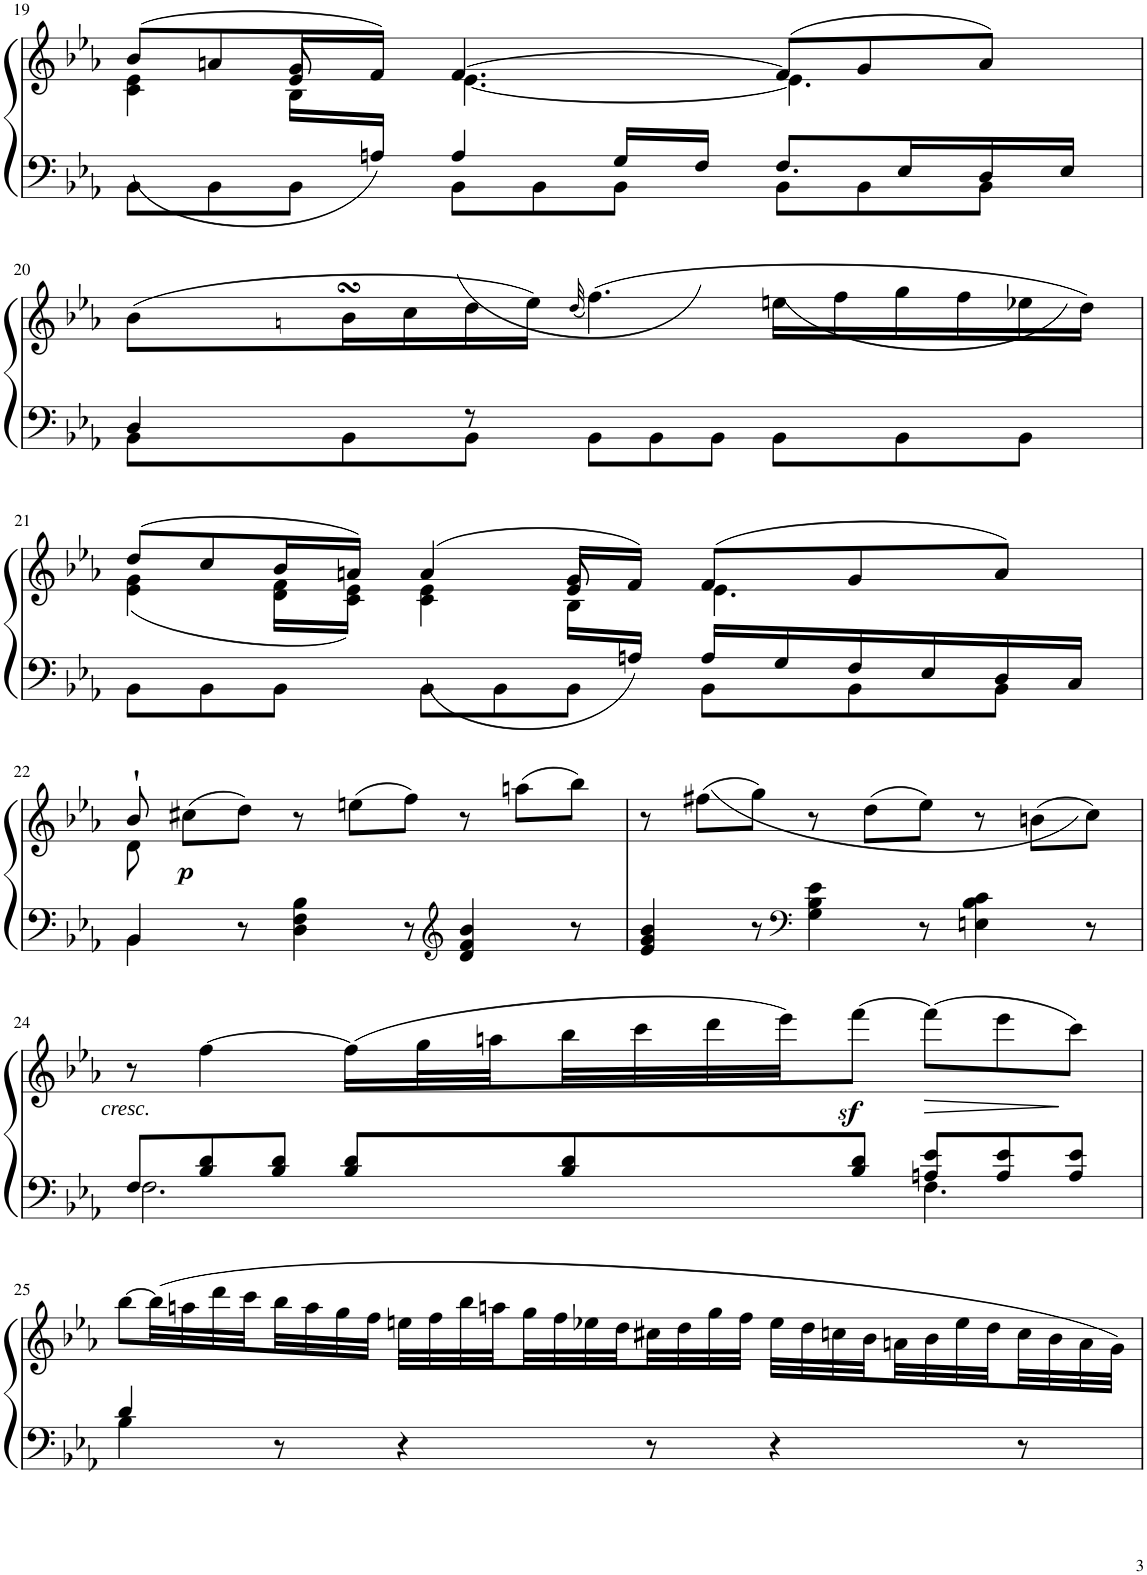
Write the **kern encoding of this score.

**kern	**kern	**dynam
*part1	*part1	*part1
*staff2	*staff1	*staff1/2
*I"Piano	*	*
*I'Pno	*	*
!!LO:PB:g=z
*clefF4	*clefG2	*
*k[b-e-a-]	*k[b-e-a-]	*
*M9/8	*M9/8	*
=19	=19	=19
*^	*^	*
*	*	*	*^	*
16ryy	8BB-\L	(8b-/L	(4c\ 4e-\	4ryy	.
.	8BB-\	8an/	.	.	.
.	8BB-\J	16g/L	16B-\LL	8e-/	.
16An/JJ)	.	16f/JJ)	2ryy	.	.
4A/	8BB-\L	[4.f/	.	[4.e-\	.
.	8BB-\	.	.	.	.
16G/LL	8BB-\J	.	.	.	.
16F/JJ	.	.	.	.	.
8.F/L	8BB-\L	(8f/L]	.	4.e-\]	.
.	.	.	4ryy	.	.
.	8BB-\	8g/	.	.	.
16E-/L	.	.	.	.	.
16D/	8BB-\J	8a/J)	.	.	.
16E-/JJ	.	.	16ryy	.	.
*	*	*	*v	*v	*
!!LO:LB:g=z
=20	=20	=20	=20	=20
4D/	8BB-\L	(8b-\L	16ryy	.
*	*	*	*Xtuplet	*
.	.	.	48cc!	.
.	.	.	48b-!	.
.	.	.	48an!	.
.	8BB-\	16b-sSSS\L	1ryy	.
.	.	16cc\	.	.
8r	8BB-\J	16dd\	.	.
.	.	16ee-\JJ)	.	.
.	.	(32qdd/	.	.
8BB-\L	2.ryy	(4.ff\)	.	.
8BB-\	.	.	.	.
8BB-\J	.	.	.	.
8BB-\L	.	16een\LL	.	.
.	.	16ff\	.	.
8BB-\	.	16gg\	.	.
.	.	16ff\	.	.
8BB-\J	.	16ee-X\	.	.
.	.	16dd\JJ)	.	.
!!LO:LB:g=z
=21	=21	=21	=21	=21
*	*	*	*^	*
8.ryy	8BB-\L	(8dd/L	(4e-\ 4g\	8ryy	.
*	*	*	*v	*v	*
.	8BB-\	8cc/	.	.
.	8BB-\J	16b-/L	16d\ 16f\LL	.
.	.	16an/JJ)	16c\ 16e-\JJ)	.
.	8BB-\L	(4a/	(4c\ 4e-\	.
.	8BB-\	.	.	.
*	*	*	*^	*
.	8BB-\J	16g/LL	16B-\LL	8e-/	.
16An/JJ)	.	16f/JJ)	4..ryy	.	.
16A/LL	8BB-\L	(8f/L	.	4.e-\	.
16G/	.	.	.	.	.
16F/	8BB-\	8g/	.	.	.
16E-/	.	.	.	.	.
16D/	8BB-\J	8a/J)	.	.	.
16C/JJ	.	.	.	.	.
*	*	*	*v	*v	*
!!LO:LB:g=z
=22	=22	=22	=22	=22
4BB-/	4BB-\	8b-'`/	8d'\	.
!	!	!	!	!LO:DY:b
.	.	(8cc#X\L	1ryy	p
8r	2..ryy	8dd\J)	.	.
4D\ 4F\ 4B-\	.	8r	.	.
.	.	(8een\L	.	.
8r	.	8ff\J)	.	.
*clefG2	*	*	*	*
4d/ 4f/ 4b-/	.	8r	.	.
.	.	(8aan\L	.	.
8r	.	8bb-\J)	.	.
*v	*v	*	*	*
*	*v	*v	*
=23	=23	=23
4e-/ 4g/ 4b-/	8r	.
.	(8ff#X\L	.
8r	8gg\J)	.
*clefF4	*	*
4G\ 4B-\ 4e-\	8r	.
.	(8dd\L	.
8r	8ee-\J)	.
4En\ 4B-\ 4c\	8r	.
.	(8bn\L	.
8r	8cc\J)	.
!!LO:LB:g=z
=24	=24	=24
*^	*	*
!	!	!	!LO:DY:b
8F/L	2.F\	8r	other-dynamics
8B-/ 8d/	.	[4ff\	.
8B-/ 8d/J	.	.	.
8B-/ 8d/L	.	(16ff\LL]	.
.	.	32gg\L	.
.	.	32aan\	.
8B-/ 8d/	.	32bb-\	.
.	.	32ccc\	.
.	.	32ddd\	.
.	.	32eee-\JJ)	.
8B-/ 8d/J	.	[8fffz<\J	.
!	!	!	!LO:HP:b
8An/ 8e-/L	4.F\	(8fff\L]	>
8A/ 8e-/	.	8eee-\	.
8A/ 8e-/J	.	8ccc\J)	]
!!LO:LB:g=z
=25	=25	=25	=25
4d/	4B-\	[8bb-\L	.
.	.	(32bb-\LL]	.
.	.	32aan\	.
.	.	32ddd\	.
.	.	32ccc\	.
8r	2..ryy	32bb-\	.
.	.	32aa\	.
.	.	32gg\	.
.	.	32ff\JJJ	.
4r	.	32een\LLL	.
.	.	32ff\	.
.	.	32bb-\	.
.	.	32aan\	.
.	.	32gg\	.
.	.	32ff\	.
.	.	32ee-X\	.
.	.	32dd\	.
8r	.	32cc#X\	.
.	.	32dd\	.
.	.	32gg\	.
.	.	32ff\JJJ	.
4r	.	32ee-\LLL	.
.	.	32dd\	.
.	.	32ccn\	.
.	.	32b-\	.
.	.	32an\	.
.	.	32b-\	.
.	.	32ee-\	.
.	.	32dd\	.
8r	.	32cc\	.
.	.	32b-\	.
.	.	32a\	.
.	.	32g\JJJ)	.
*v	*v	*	*
=	=	=
*-	*-	*-
